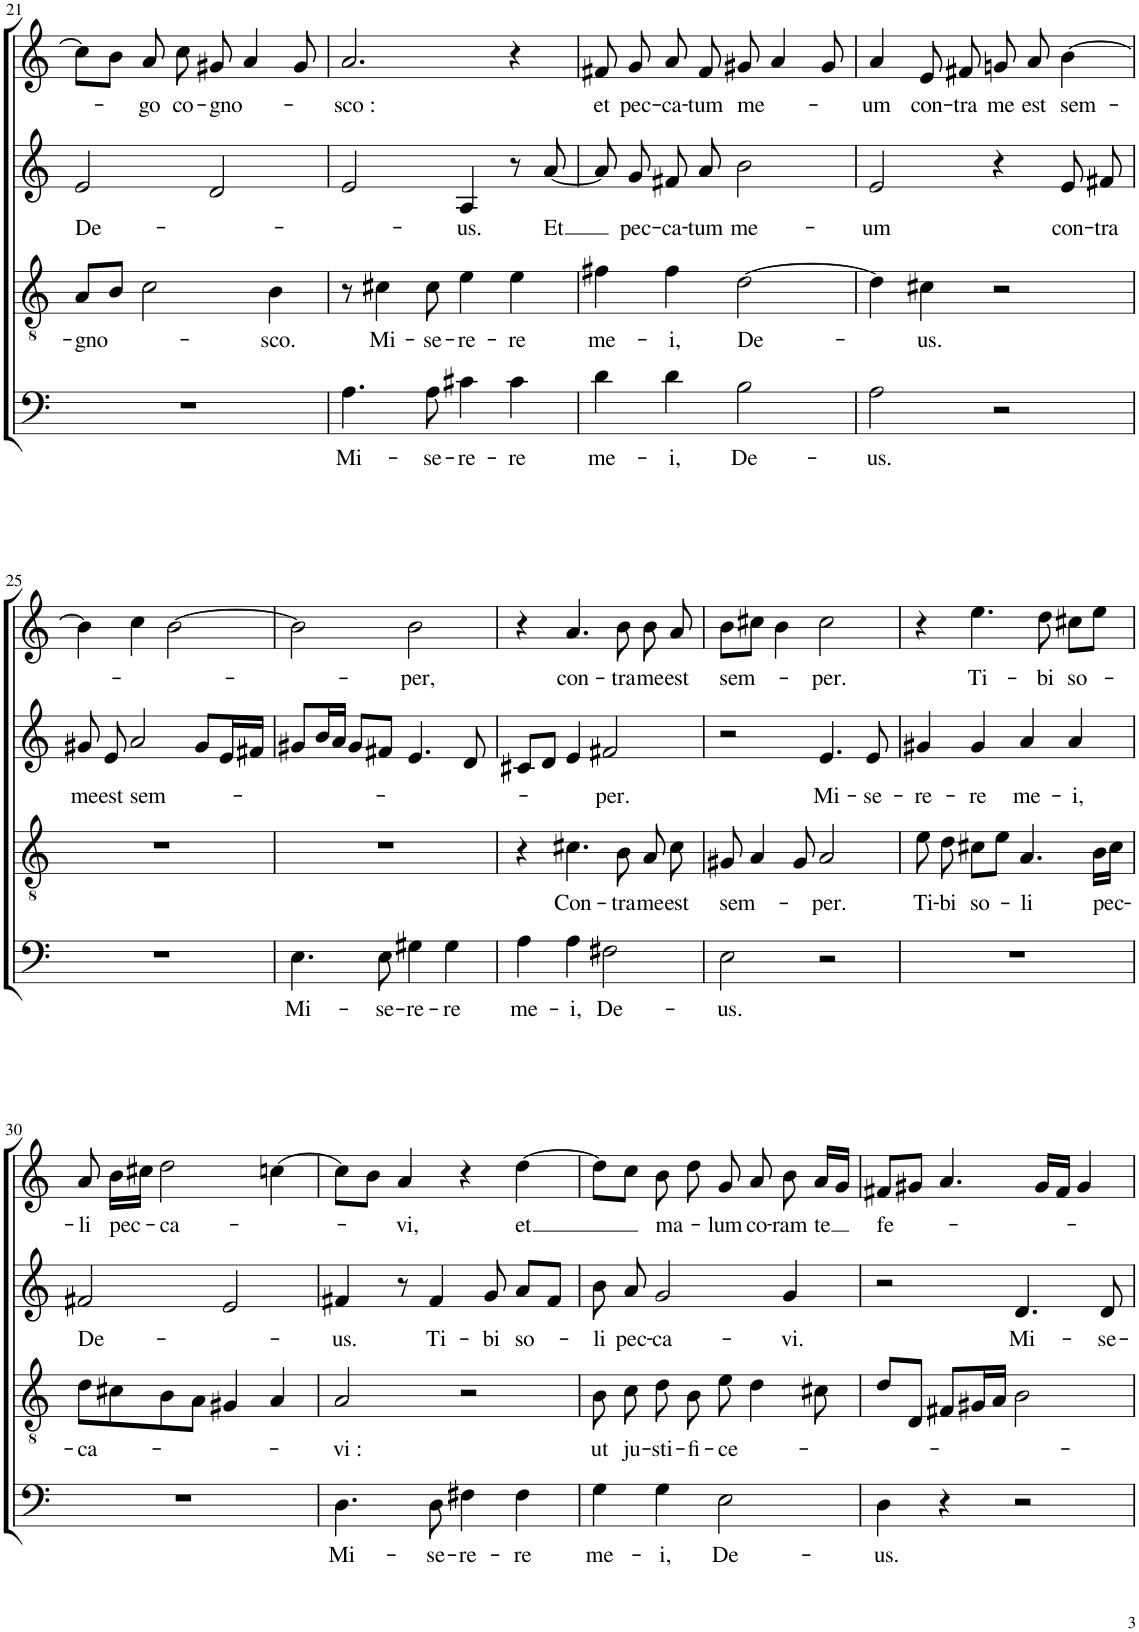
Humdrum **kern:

**kern	**text	**kern	**text	**kern	**text	**kern	**text
*part4	*part4	*part3	*part3	*part2	*part2	*part1	*part1
*staff4	*staff4	*staff3	*staff3	*staff2	*staff2	*staff1	*staff1
*I"Basso	*	*I"Tenore	*	*I"Alto	*	*I"Soprano	*
!!LO:PB:g=z
*clefF4	*	*clefGv2	*	*clefG2	*	*clefG2	*
*k[]	*	*k[]	*	*k[]	*	*k[]	*
*M4/4	*	*M4/4	*	*M4/4	*	*M4/4	*
*met(c)	*	*met(c)	*	*met(c)	*	*met(c)	*
=21	=21	=21	=21	=21	=21	=21	=21
!	!	!	!LO:LY:b	!	!LO:LY:b	!	!
1r	.	8A/L	-gno-	2e/	De-	8cc\L]	.
.	.	8B/J	.	.	.	8b\J	.
!	!	!	!	!	!	!	!LO:LY:b
.	.	2c\	.	.	.	8a/	-go
!	!	!	!	!	!	!	!LO:LY:b
.	.	.	.	.	.	8cc\	co-
!	!	!	!	!	!	!	!LO:LY:b
.	.	.	.	2d/	.	8g#X/	-gno-
.	.	.	.	.	.	4a/	.
!	!	!	!LO:LY:b	!	!	!	!
.	.	4B\	-sco.	.	.	.	.
.	.	.	.	.	.	8g#/	.
=22	=22	=22	=22	=22	=22	=22	=22
!	!LO:LY:b	!	!	!	!	!	!LO:LY:b
4.A\	Mi-	8r	.	2e/	.	2.a/	-sco :
!	!	!	!LO:LY:b	!	!	!	!
.	.	4c#X\	Mi-	.	.	.	.
!	!LO:LY:b	!	!LO:LY:b	!	!	!	!
8A\	-se-	8c#\	-se-	.	.	.	.
!	!LO:LY:b	!	!LO:LY:b	!	!LO:LY:b	!	!
4c#X\	-re-	4e\	-re-	4A/	-us.	.	.
!	!LO:LY:b	!	!LO:LY:b	!	!	!	!
4c#\	-re	4e\	-re	8r	.	4r	.
!	!	!	!	!	!LO:LY:b	!	!
.	.	.	.	[8a/	Et	.	.
=23	=23	=23	=23	=23	=23	=23	=23
!	!LO:LY:b	!	!LO:LY:b	!	!	!	!LO:LY:b
4d\	me-	4f#X\	me-	8a/]	.	8f#X/	et
!	!	!	!	!	!LO:LY:b	!	!LO:LY:b
.	.	.	.	8g/	pec-	8g/	pec-
!	!LO:LY:b	!	!LO:LY:b	!	!LO:LY:b	!	!LO:LY:b
4d\	-i,	4f#\	-i,	8f#X/	-ca-	8a/	-ca-
!	!	!	!	!	!LO:LY:b	!	!LO:LY:b
.	.	.	.	8a/	-tum	8f#/	-tum
!	!LO:LY:b	!	!LO:LY:b	!	!LO:LY:b	!	!LO:LY:b
2B\	De-	[2d\	De-	2b\	me-	8g#X/	me-
.	.	.	.	.	.	4a/	.
.	.	.	.	.	.	8g#/	.
=24	=24	=24	=24	=24	=24	=24	=24
!	!LO:LY:b	!	!	!	!LO:LY:b	!	!LO:LY:b
2A\	-us.	4d\]	.	2e/	-um	4a/	-um
!	!	!	!LO:LY:b	!	!	!	!LO:LY:b
.	.	4c#X\	-us.	.	.	8e/	con-
!	!	!	!	!	!	!	!LO:LY:b
.	.	.	.	.	.	8f#X/	-tra
!	!	!	!	!	!	!	!LO:LY:b
2r	.	2r	.	4r	.	8gn/	me
!	!	!	!	!	!	!	!LO:LY:b
.	.	.	.	.	.	8a/	est
!	!	!	!	!	!LO:LY:b	!	!LO:LY:b
.	.	.	.	8e/	con-	[4b\	sem-
!	!	!	!	!	!LO:LY:b	!	!
.	.	.	.	8f#X/	-tra	.	.
!!LO:LB:g=z
=25	=25	=25	=25	=25	=25	=25	=25
!	!	!	!	!	!LO:LY:b	!	!
1r	.	1r	.	8g#X/	me	4b\]	.
!	!	!	!	!	!LO:LY:b	!	!
.	.	.	.	8e/	est	.	.
!	!	!	!	!	!LO:LY:b	!	!
.	.	.	.	2a/	sem-	4cc\	.
.	.	.	.	.	.	[2b\	.
.	.	.	.	8g#/L	.	.	.
.	.	.	.	16e/L	.	.	.
.	.	.	.	16f#X/JJ	.	.	.
=26	=26	=26	=26	=26	=26	=26	=26
!	!LO:LY:b	!	!	!	!	!	!
4.E\	Mi-	1r	.	8g#X/L	.	2b\]	.
.	.	.	.	16b/L	.	.	.
.	.	.	.	16a/JJ	.	.	.
.	.	.	.	8g#/L	.	.	.
!	!LO:LY:b	!	!	!	!	!	!
8E\	-se-	.	.	8f#X/J	.	.	.
!	!LO:LY:b	!	!	!	!	!	!LO:LY:b
4G#X\	-re-	.	.	4.e/	.	2b\	-per,
!	!LO:LY:b	!	!	!	!	!	!
4G#\	-re	.	.	.	.	.	.
.	.	.	.	8d/	.	.	.
=27	=27	=27	=27	=27	=27	=27	=27
!	!LO:LY:b	!	!	!	!	!	!
4A\	me-	4r	.	8c#X/L	.	4r	.
.	.	.	.	8d/J	.	.	.
!	!LO:LY:b	!	!LO:LY:b	!	!	!	!LO:LY:b
4A\	-i,	4.c#X\	Con-	4e/	.	4.a/	con-
!	!LO:LY:b	!	!	!	!LO:LY:b	!	!
2F#X\	De-	.	.	2f#X/	per.	.	.
!	!	!	!LO:LY:b	!	!	!	!LO:LY:b
.	.	8B\	-tra	.	.	8b\	-tra
!	!	!	!LO:LY:b	!	!	!	!LO:LY:b
.	.	8A/	me	.	.	8b\	me
!	!	!	!LO:LY:b	!	!	!	!LO:LY:b
.	.	8c#\	est	.	.	8a/	est
=28	=28	=28	=28	=28	=28	=28	=28
!	!LO:LY:b	!	!LO:LY:b	!	!	!	!LO:LY:b
2E\	-us.	8G#X/	sem-	2r	.	8b\L	sem-
.	.	4A/	.	.	.	8cc#X\J	.
.	.	.	.	.	.	4b\	.
.	.	8G#/	.	.	.	.	.
!	!	!	!LO:LY:b	!	!LO:LY:b	!	!LO:LY:b
2r	.	2A/	-per.	4.e/	Mi-	2cc#\	-per.
!	!	!	!	!	!LO:LY:b	!	!
.	.	.	.	8e/	-se-	.	.
=29	=29	=29	=29	=29	=29	=29	=29
!	!	!	!LO:LY:b	!	!LO:LY:b	!	!
1r	.	8e\	Ti-	4g#X/	-re-	4r	.
!	!	!	!LO:LY:b	!	!	!	!
.	.	8d\	-bi	.	.	.	.
!	!	!	!LO:LY:b	!	!LO:LY:b	!	!LO:LY:b
.	.	8c#X\L	so-	4g#/	-re	4.ee\	Ti-
.	.	8e\J	.	.	.	.	.
!	!	!	!LO:LY:b	!	!LO:LY:b	!	!
.	.	4.A/	-li	4a/	me-	.	.
!	!	!	!	!	!	!	!LO:LY:b
.	.	.	.	.	.	8dd\	-bi
!	!	!	!	!	!LO:LY:b	!	!LO:LY:b
.	.	.	.	4a/	-i,	8cc#X\L	so-
!	!	!	!LO:LY:b	!	!	!	!
.	.	16B\LL	pec-	.	.	8ee\J	.
.	.	16c#\JJ	.	.	.	.	.
!!LO:LB:g=z
=30	=30	=30	=30	=30	=30	=30	=30
!	!	!	!LO:LY:b	!	!LO:LY:b	!	!LO:LY:b
1r	.	8d\L	-ca-	2f#X/	De-	8a/	-li
!	!	!	!	!	!	!	!LO:LY:b
.	.	8c#X\	.	.	.	16b\LL	pec-
.	.	.	.	.	.	16cc#X\JJ	.
!	!	!	!	!	!	!	!LO:LY:b
.	.	8B\	.	.	.	2dd\	-ca-
.	.	8A\J	.	.	.	.	.
.	.	4G#X/	.	2e/	.	.	.
.	.	4A/	.	.	.	[4ccn\	.
=31	=31	=31	=31	=31	=31	=31	=31
!	!LO:LY:b	!	!LO:LY:b	!	!LO:LY:b	!	!
4.D\	Mi-	2A/	-vi :	4f#X/	-us.	8cc\L]	.
.	.	.	.	.	.	8b\J	.
!	!	!	!	!	!	!	!LO:LY:b
.	.	.	.	8r	.	4a/	-vi,
!	!LO:LY:b	!	!	!	!LO:LY:b	!	!
8D\	-se-	.	.	4f#/	Ti-	.	.
!	!LO:LY:b	!	!	!	!	!	!
4F#X\	-re-	2r	.	.	.	4r	.
!	!	!	!	!	!LO:LY:b	!	!
.	.	.	.	8g/	-bi	.	.
!	!LO:LY:b	!	!	!	!LO:LY:b	!	!LO:LY:b
4F#\	-re	.	.	8a/L	so-	[4dd\	et
.	.	.	.	8f#/J	.	.	.
=32	=32	=32	=32	=32	=32	=32	=32
!	!LO:LY:b	!	!LO:LY:b	!	!LO:LY:b	!	!
4G\	me-	8B\	ut	8b\	-li	8dd\L]	.
!	!	!	!LO:LY:b	!	!LO:LY:b	!	!
.	.	8c\	ju-	8a/	pec-	8cc\J	.
!	!LO:LY:b	!	!LO:LY:b	!	!LO:LY:b	!	!LO:LY:b
4G\	-i,	8d\	-sti-	2g/	-ca-	8b\	ma-
!	!	!	!LO:LY:b	!	!	!	!
.	.	8B\	-fi-	.	.	8dd\	.
!	!LO:LY:b	!	!LO:LY:b	!	!	!	!LO:LY:b
2E\	De-	8e\	-ce-	.	.	8g/	-lum
!	!	!	!	!	!	!	!LO:LY:b
.	.	4d\	.	.	.	8a/	co-
!	!	!	!	!	!LO:LY:b	!	!LO:LY:b
.	.	.	.	4g/	-vi.	8b\	-ram
!	!	!	!	!	!	!	!LO:LY:b
.	.	8c#X\	.	.	.	16a/LL	te
.	.	.	.	.	.	16g/JJ	.
=33	=33	=33	=33	=33	=33	=33	=33
!	!LO:LY:b	!	!	!	!	!	!LO:LY:b
4D\	-us.	8d/L	.	2r	.	8f#X/L	fe-
.	.	8D/J	.	.	.	8g#X/J	.
4r	.	8F#X/L	.	.	.	4.a/	.
.	.	16G#X/L	.	.	.	.	.
.	.	16A/JJ	.	.	.	.	.
!	!	!	!	!	!LO:LY:b	!	!
2r	.	2B\	.	4.d/	Mi-	.	.
.	.	.	.	.	.	16g#/LL	.
.	.	.	.	.	.	16f#/JJ	.
.	.	.	.	.	.	4g#/	.
!	!	!	!	!	!LO:LY:b	!	!
.	.	.	.	8d/	-se-	.	.
=	=	=	=	=	=	=	=
*-	*-	*-	*-	*-	*-	*-	*-
